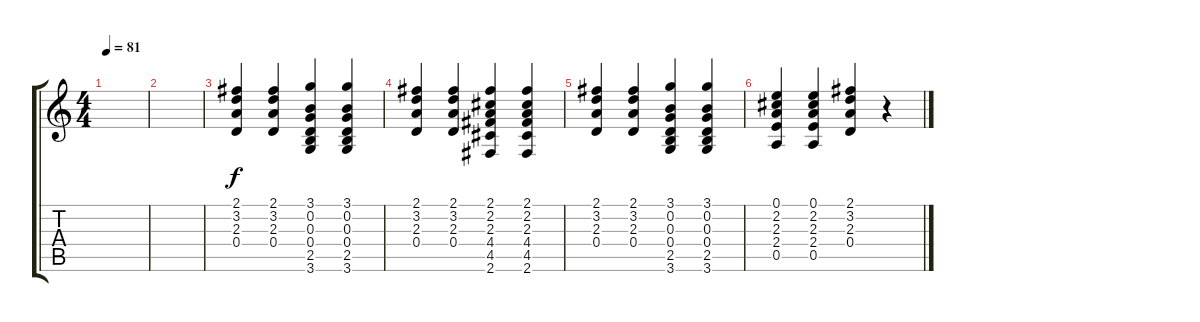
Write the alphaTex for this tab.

\track "" {instrument acousticguitarnylon}
\staff {score tabs}
\tuning (E4 B3 G3 D3 A2 E2) {hide}
\ts (4 4)
\tempo 81
\clef g2
\ks c
|
|
(2.1 3.2 2.3 0.4).4 (2.1 3.2 2.3 0.4).4 (3.1 0.2 0.3 0.4 2.5 3.6).4 (3.1 0.2 0.3 0.4 2.5 3.6).4 |
(2.1 3.2 2.3 0.4).4 (2.1 3.2 2.3 0.4).4 (2.1 2.2 2.3 4.4 4.5 2.6).4 (2.1 2.2 2.3 4.4 4.5 2.6).4 |
(2.1 3.2 2.3 0.4).4 (2.1 3.2 2.3 0.4).4 (3.1 0.2 0.3 0.4 2.5 3.6).4 (3.1 0.2 0.3 0.4 2.5 3.6).4 |
(0.1 2.2 2.3 2.4 0.5).4 (0.1 2.2 2.3 2.4 0.5).4 (2.1 3.2 2.3 0.4).4 r.4
